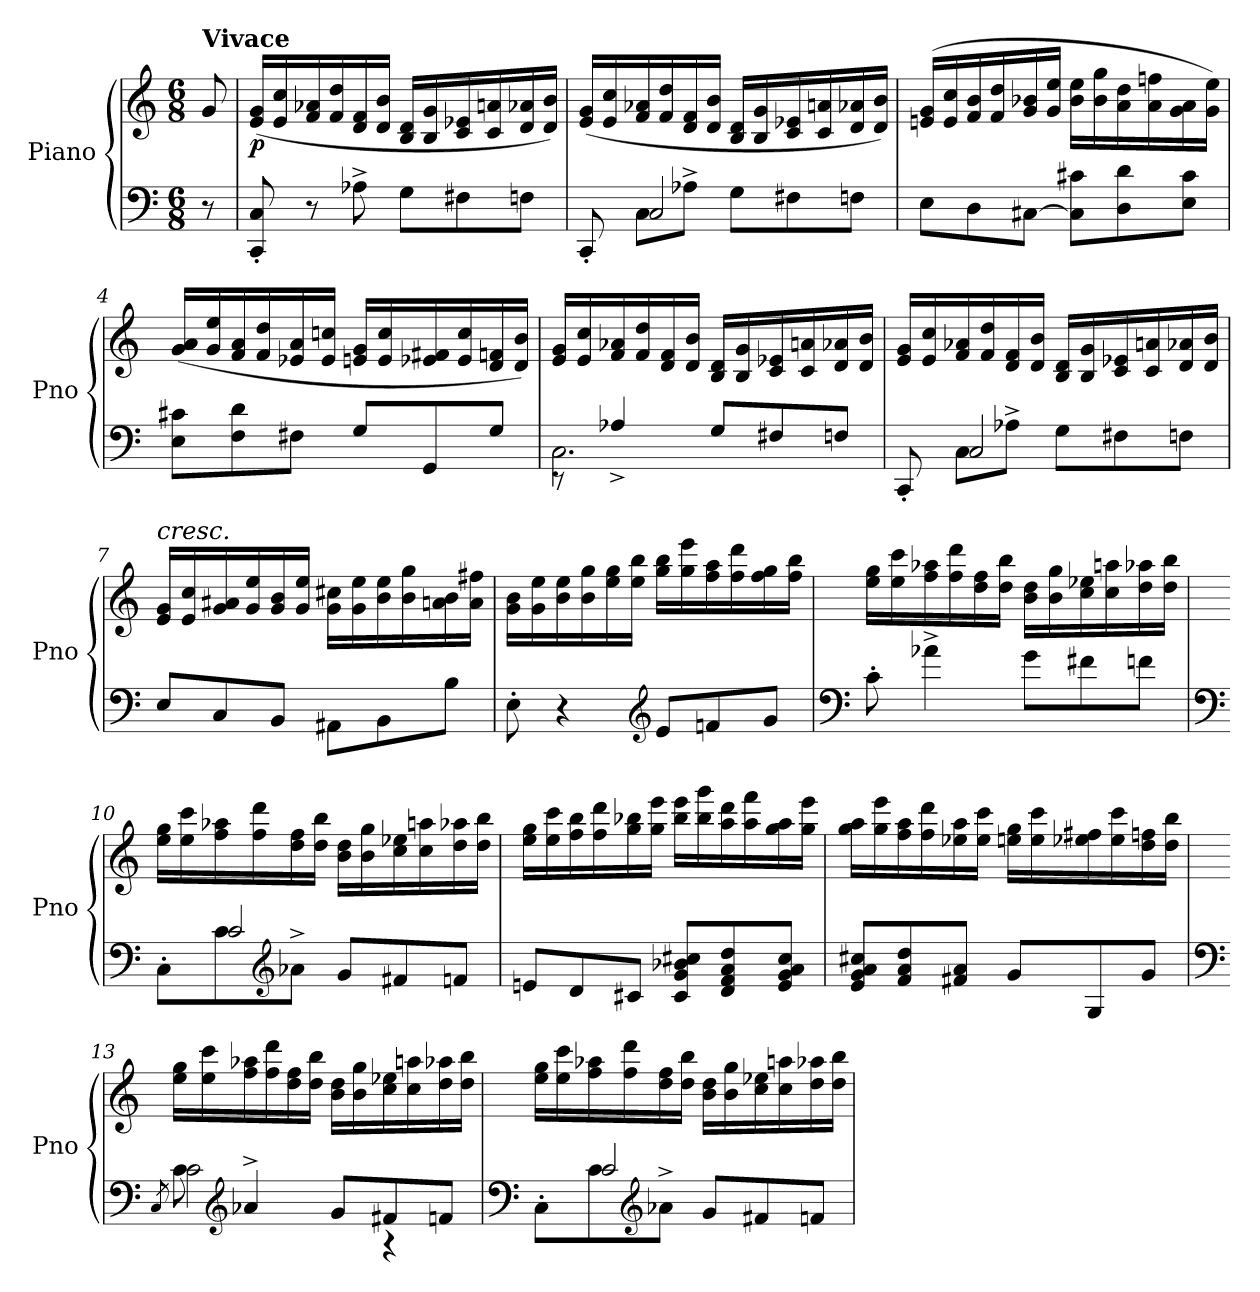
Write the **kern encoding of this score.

**kern	**kern	**dynam
*part1	*part1	*part1
*staff2	*staff1	*staff1/2
*I"Piano	*	*
*I'Pno	*	*
*clefF4	*clefG2	*
*k[]	*k[]	*
*M6/8	*M6/8	*
=	=	=
!	!LO:TX:a:B:t=Vivace	!
8r	8g/	.
=1	=1	=1
!	!	!LO:DY:b
8CC/' 8C/'	(<16e/ 16g/LL	p
.	16e/ 16cc/	.
8r	16f/ 16a-X/	.
.	16f/ 16dd/	.
8A-X^\	16d/ 16f/	.
.	16d/ 16b/JJ	.
8G\L	16B/ 16d/LL	.
.	16B/ 16g/	.
8F#X\	16c/ 16e-X/	.
.	16c/ 16an/	.
8Fn\J	16d/ 16a-X/	.
.	16d/ 16b/JJ)	.
=2	=2	=2
*^	*	*
8CC'/	8ryy	(<16e/ 16g/LL	.
.	.	16e/ 16cc/	.
8C\L	2C/	16f/ 16a-X/	.
.	.	16f/ 16dd/	.
8A-X^\J	.	16d/ 16f/	.
.	.	16d/ 16b/JJ	.
8G\L	.	16B/ 16d/LL	.
.	.	16B/ 16g/	.
8F#X\	.	16c/ 16e-X/	.
.	.	16c/ 16an/	.
8Fn\J	8ryy	16d/ 16a-X/	.
.	.	16d/ 16b/JJ)	.
*v	*v	*	*
!!LO:LB:g=z
=3	=3	=3
8E\L	(>16en/ 16g/LL	.
.	16e/ 16cc/	.
8D\	16f/ 16b/	.
.	16f/ 16dd/	.
[8C#X\J	16g/ 16b-X/	.
.	16g/ 16ee/JJ	.
8C#\] 8c#X\L	16b-\ 16ee\LL	.
.	16b-\ 16gg\	.
8D\ 8d\	16a\ 16dd\	.
.	16a\ 16ffn\	.
8E\ 8c#\J	16g\ 16a\	.
.	16g\ 16ee\JJ)	.
=4	=4	=4
8E\ 8c#X\L	(<16g/ 16a/LL	.
.	16g/ 16ee/	.
8F\ 8d\	16f/ 16a/	.
.	16f/ 16dd/	.
8F#X\J	16e-X/ 16a/	.
.	16e-/ 16ccn/JJ	.
8G/L	16en/ 16g/LL	.
.	16e/ 16cc/	.
8GG/	16e-X/ 16f#X/	.
.	16e-/ 16cc/	.
8G/J	16d/ 16fn/	.
.	16d/ 16b/JJ)	.
=5	=5	=5
*^	*	*
2.C\	8r	16e/ 16g/LL	.
.	.	16e/ 16cc/	.
.	4A-X^/	16f/ 16a-X/	.
.	.	16f/ 16dd/	.
.	.	16d/ 16f/	.
.	.	16d/ 16b/JJ	.
.	8G/L	16B/ 16d/LL	.
.	.	16B/ 16g/	.
.	8F#X/	16c/ 16e-X/	.
.	.	16c/ 16an/	.
.	8Fn/J	16d/ 16a-X/	.
.	.	16d/ 16b/JJ	.
!!LO:LB:g=z
=6	=6	=6	=6
8CC'/	8ryy	16e/ 16g/LL	.
.	.	16e/ 16cc/	.
8C\L	2C/	16f/ 16a-X/	.
.	.	16f/ 16dd/	.
8A-X^\J	.	16d/ 16f/	.
.	.	16d/ 16b/JJ	.
8G\L	.	16B/ 16d/LL	.
.	.	16B/ 16g/	.
8F#X\	.	16c/ 16e-X/	.
.	.	16c/ 16an/	.
8Fn\J	8ryy	16d/ 16a-X/	.
.	.	16d/ 16b/JJ	.
=7	=7	=7	=7
!	!	!LO:TX:a:i:t=cresc.	!
2.ryy	8E/L	16e/ 16g/LL	.
.	.	16e/ 16cc/	.
.	8C/	16g/ 16a#X/	.
.	.	16g/ 16ee/	.
.	8BB/J	16g/ 16b/	.
.	.	16g/ 16ee/JJ	.
.	8AA#X\L	16g\ 16cc#X\LL	.
.	.	16g\ 16ee\	.
.	8BB\	16b\ 16ee\	.
.	.	16b\ 16gg\	.
.	8B\J	16an\ 16b\	.
.	.	16a\ 16ff#X\JJ	.
*v	*v	*	*
=8	=8	=8
8E'\	16g\ 16b\LL	.
.	16g\ 16ee\	.
4r	16b\ 16ee\	.
.	16b\ 16gg\	.
.	16ee\ 16gg\	.
.	16ee\ 16bb\JJ	.
*clefG2	*	*
8e/L	16gg\ 16bb\LL	.
.	16gg\ 16eee\	.
8fn/	16ff\ 16aa\	.
.	16ff\ 16ddd\	.
8g/J	16ff\ 16gg\	.
.	16ff\ 16bb\JJ	.
!!LO:LB:g=z
=9	=9	=9
*clefF4	*	*
8c'\	16ee\ 16gg\LL	.
.	16ee\ 16ccc\	.
4a-X^\	16ff\ 16aa-X\	.
.	16ff\ 16ddd\	.
.	16dd\ 16ff\	.
.	16dd\ 16bb\JJ	.
8g\L	16b\ 16dd\LL	.
.	16b\ 16gg\	.
8f#X\	16cc\ 16ee-X\	.
.	16cc\ 16aan\	.
8fn\J	16dd\ 16aa-X\	.
.	16dd\ 16bb\JJ	.
=10	=10	=10
*clefF4	*	*
*^	*	*
8C'\L	8ryy	16ee\ 16gg\LL	.
.	.	16ee\ 16ccc\	.
8c\	2c/	16ff\ 16aa-X\	.
.	.	16ff\ 16ddd\	.
*clefG2	*	*	*
8a-X^\J	.	16dd\ 16ff\	.
.	.	16dd\ 16bb\JJ	.
8g/L	.	16b\ 16dd\LL	.
.	.	16b\ 16gg\	.
8f#X/	.	16cc\ 16ee-X\	.
.	.	16cc\ 16aan\	.
8fn/J	8ryy	16dd\ 16aa-X\	.
.	.	16dd\ 16bb\JJ	.
*v	*v	*	*
!!LO:LB:g=z
=11	=11	=11
8en/L	16ee\ 16gg\LL	.
.	16ee\ 16ccc\	.
8d/	16ff\ 16bb\	.
.	16ff\ 16ddd\	.
8c#X/J	16gg\ 16bb-X\	.
.	16gg\ 16eee\JJ	.
8c#/ 8g/ 8b-X/ 8cc#X/L	16bb-\ 16eee\LL	.
.	16bb-\ 16ggg\	.
8d/ 8f/ 8a/ 8dd/	16aa\ 16ddd\	.
.	16aa\ 16fff\	.
8e/ 8g/ 8a/ 8cc#/J	16gg\ 16aa\	.
.	16gg\ 16eee\JJ	.
=12	=12	=12
8e/ 8g/ 8a/ 8cc#X/L	16gg\ 16aa\LL	.
.	16gg\ 16eee\	.
8f/ 8a/ 8dd/	16ff\ 16aa\	.
.	16ff\ 16ddd\	.
8f#X/ 8a/J	16ee-X\ 16aa\	.
.	16ee-\ 16ccc\JJ	.
8g/L	16een\ 16gg\LL	.
.	16ee\ 16ccc\	.
8G/	16ee-X\ 16ff#X\	.
.	16ee-\ 16ccc\	.
8g/J	16dd\ 16ffn\	.
.	16dd\ 16bb\JJ	.
!!LO:PB:g=z
=13	=13	=13
*clefF4	*	*
*^	*	*
.	8qC/	.	.
8c\	2c\	16ee\ 16gg\LL	.
.	.	16ee\ 16ccc\	.
*clefG2	*	*	*
4a-X^/	.	16ff\ 16aa-X\	.
.	.	16ff\ 16ddd\	.
.	.	16dd\ 16ff\	.
.	.	16dd\ 16bb\JJ	.
8g/L	.	16b\ 16dd\LL	.
.	.	16b\ 16gg\	.
8f#X/	4r	16cc\ 16ee-X\	.
.	.	16cc\ 16aan\	.
8fn/J	.	16dd\ 16aa-X\	.
.	.	16dd\ 16bb\JJ	.
=14	=14	=14	=14
*clefF4	*	*	*
8C'\L	8ryy	16ee\ 16gg\LL	.
.	.	16ee\ 16ccc\	.
8c\	2c/	16ff\ 16aa-X\	.
.	.	16ff\ 16ddd\	.
*clefG2	*	*	*
8a-X^\J	.	16dd\ 16ff\	.
.	.	16dd\ 16bb\JJ	.
8g/L	.	16b\ 16dd\LL	.
.	.	16b\ 16gg\	.
8f#X/	.	16cc\ 16ee-X\	.
.	.	16cc\ 16aan\	.
8fn/J	8ryy	16dd\ 16aa-X\	.
.	.	16dd\ 16bb\JJ	.
*v	*v	*	*
=	=	=
*-	*-	*-
